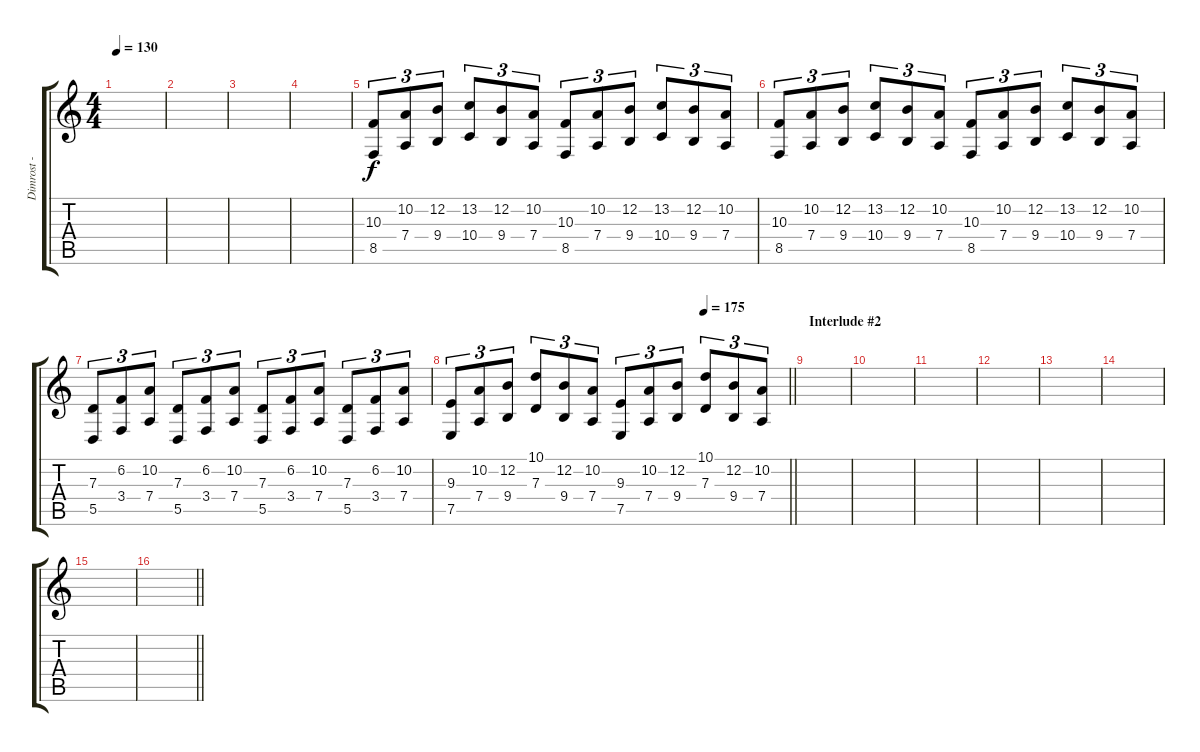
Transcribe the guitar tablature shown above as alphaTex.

\track ("Dimrost - String Lead" "Dimrost - ") {instrument tremolostrings}
\staff {score tabs}
\tuning (E4 B3 G3 D3 A2 E2) {hide}
\ts (4 4)
\tempo 130
\clef g2
\ks c
|
|
|
|
(10.3 8.5).8{tu (3 2)} (10.2 7.4).8{tu (3 2)} (12.2 9.4).8{tu (3 2)} (13.2 10.4).8{tu (3 2)} (12.2 9.4).8{tu (3 2)} (10.2 7.4).8{tu (3 2)} (10.3 8.5).8{tu (3 2)} (10.2 7.4).8{tu (3 2)} (12.2 9.4).8{tu (3 2)} (13.2 10.4).8{tu (3 2)} (12.2 9.4).8{tu (3 2)} (10.2 7.4).8{tu (3 2)} |
(10.3 8.5).8{tu (3 2)} (10.2 7.4).8{tu (3 2)} (12.2 9.4).8{tu (3 2)} (13.2 10.4).8{tu (3 2)} (12.2 9.4).8{tu (3 2)} (10.2 7.4).8{tu (3 2)} (10.3 8.5).8{tu (3 2)} (10.2 7.4).8{tu (3 2)} (12.2 9.4).8{tu (3 2)} (13.2 10.4).8{tu (3 2)} (12.2 9.4).8{tu (3 2)} (10.2 7.4).8{tu (3 2)} |
(7.3 5.5).8{tu (3 2)} (6.2 3.4).8{tu (3 2)} (10.2 7.4).8{tu (3 2)} (7.3 5.5).8{tu (3 2)} (6.2 3.4).8{tu (3 2)} (10.2 7.4).8{tu (3 2)} (7.3 5.5).8{tu (3 2)} (6.2 3.4).8{tu (3 2)} (10.2 7.4).8{tu (3 2)} (7.3 5.5).8{tu (3 2)} (6.2 3.4).8{tu (3 2)} (10.2 7.4).8{tu (3 2)} |
\tempo (175 0.75)
\barLineRight lightlight
(9.3 7.5).8{tu (3 2)} (10.2 7.4).8{tu (3 2)} (12.2 9.4).8{tu (3 2)} (10.1 7.3).8{tu (3 2)} (12.2 9.4).8{tu (3 2)} (10.2 7.4).8{tu (3 2)} (9.3 7.5).8{tu (3 2)} (10.2 7.4).8{tu (3 2)} (12.2 9.4).8{tu (3 2)} (10.1 7.3).8{tu (3 2)} (12.2 9.4).8{tu (3 2)} (10.2 7.4).8{tu (3 2)} |
\section ("" "Interlude #2")
|
|
|
|
|
|
|
\barLineRight lightlight
